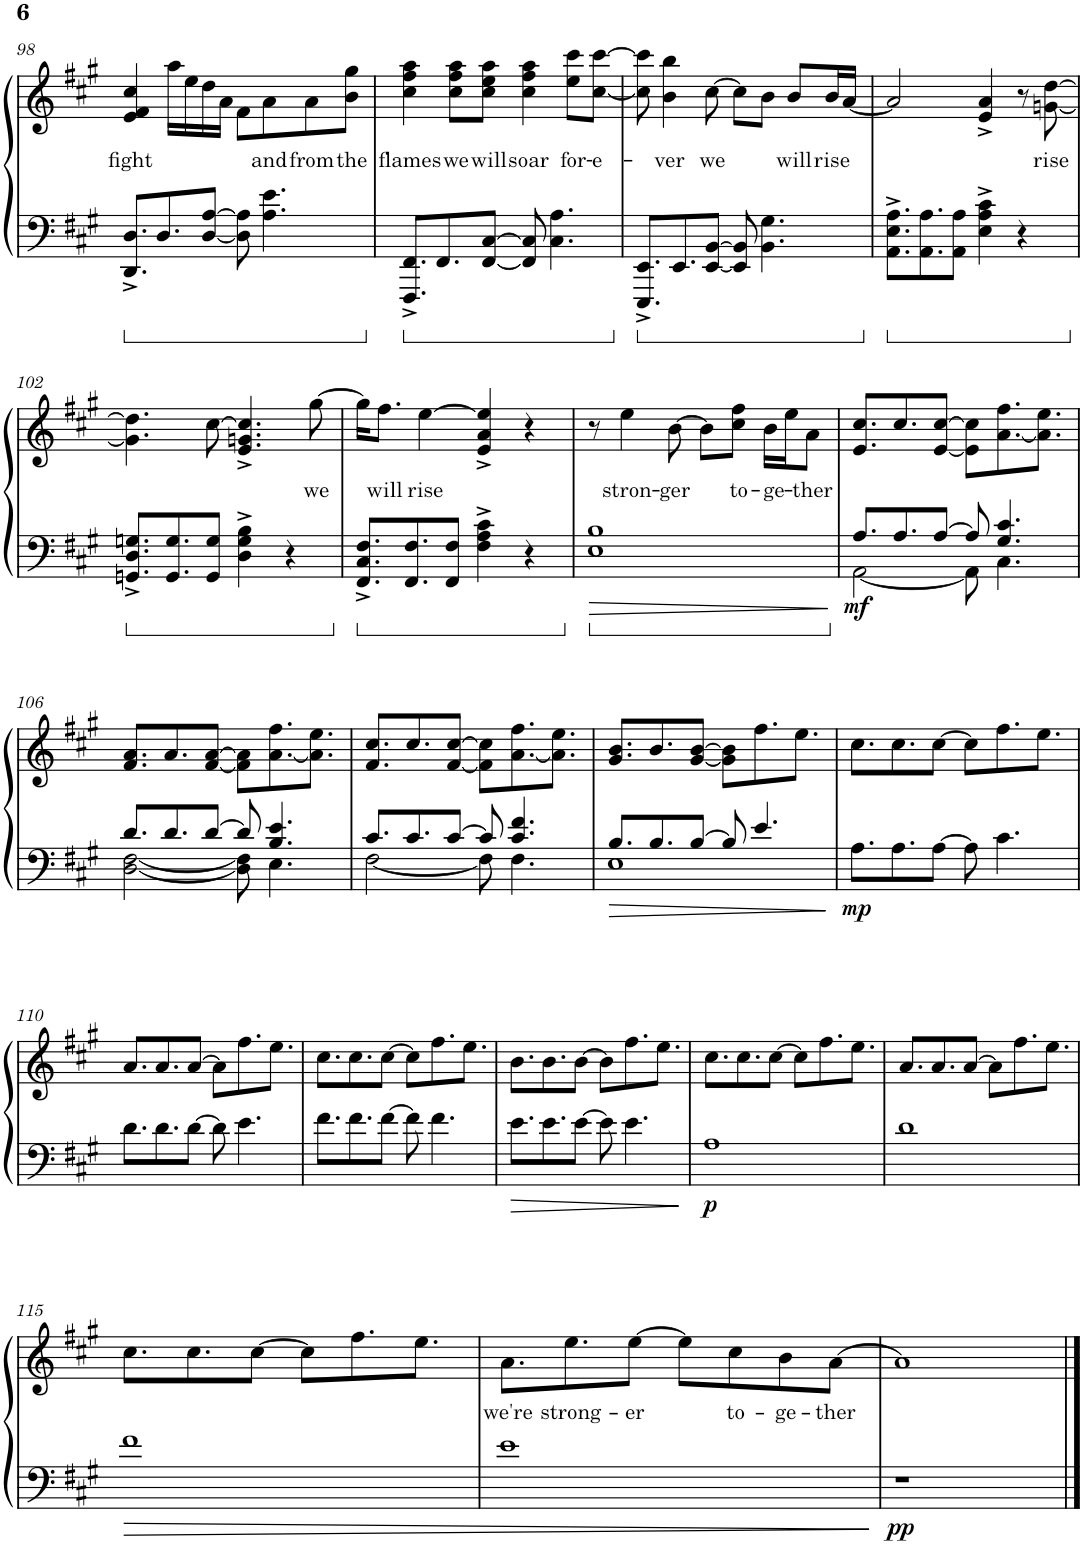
**kern	**kern	**text	**dynam
*part1	*part1	*part1	*part1
*staff2	*staff1	*staff1	*staff1/2
*I"Piano	*	*	*
*I'Pno.	*	*	*
!!LO:PB:g=z
*clefF4	*clefG2	*	*
*k[f#c#g#]	*k[f#c#g#]	*	*
*M4/4	*M4/4	*	*
=98	=98	=98	=98
!	!	!LO:LY:b	!
8.DD/^ 8.D/^L	4e/ 4f#/ 4cc#/	fight	.
8.D/	.	.	.
.	16aa\LL	.	.
.	16ee\	.	.
[8D/ [8A/J	16dd\	.	.
.	16a\JJ	.	.
8D\] 8A\]	8f#\L	.	.
!	!	!LO:LY:b	!
4.A\ 4.e\	8a\	and	.
!	!	!LO:LY:b	!
.	8a\	from	.
!	!	!LO:LY:b	!
.	8b\ 8gg#\J	the	.
=99	=99	=99	=99
!	!	!LO:LY:b	!
8.FFF#/^ 8.FF#/^L	4cc#\ 4ff#\ 4aa\	flames	.
8.FF#/	.	.	.
!	!	!LO:LY:b	!
.	8cc#\ 8ff#\ 8aa\L	we	.
!	!	!LO:LY:b	!
[8FF#/ [8C#/J	8cc#\ 8ee\ 8aa\J	will	.
!	!	!LO:LY:b	!
8FF#/] 8C#/]	4cc#\ 4ff#\ 4aa\	soar	.
4.C#\ 4.A\	.	.	.
!	!	!LO:LY:b	!
.	8ee\ 8ccc#\L	for-	.
!	!	!LO:LY:b	!
.	[8cc#\ [8ccc#\J	-e-	.
=100	=100	=100	=100
8.EEE/^ 8.EE/^L	8cc#\] 8ccc#\]	.	.
!	!	!LO:LY:b	!
.	4b\ 4bb\	-ver	.
8.EE/	.	.	.
!	!	!LO:LY:b	!
[8EE/ [8BB/J	[8cc#\	we	.
8EE/] 8BB/]	8cc#\L]	.	.
4.BB\ 4.G#\	8b\J	.	.
!	!	!LO:LY:b	!
.	8b/L	will	.
!	!	!LO:LY:b	!
.	16b/L	rise	.
.	[16a/JJ	.	.
=101	=101	=101	=101
8.AA\^ 8.E\^ 8.A\^L	2a/]	.	.
8.AA\ 8.A\	.	.	.
8AA\ 8A\J	.	.	.
4E\^ 4A\^ 4c#\^	4e/^ 4a/^	.	.
4r	8r	.	.
!	!	!LO:LY:b	!
.	[8gn\ [8dd\	rise	.
!!LO:LB:g=z
=102	=102	=102	=102
8.GGn/^ 8.D/^ 8.Gn/^L	4.g\] 4.dd\]	.	.
8.GG/ 8.G/	.	.	.
8GG/ 8G/J	[8cc#\	.	.
4D\^ 4G\^ 4B\^	4.e/^ 4.gn/^ 4.cc#/]^	.	.
4r	.	.	.
!	!	!LO:LY:b	!
.	[8gg#\	we	.
=103	=103	=103	=103
8.FF#/^ 8.C#/^ 8.F#/^L	16gg#\KL]	.	.
!	!	!LO:LY:b	!
.	8.ff#\J	will	.
8.FF#/ 8.F#/	.	.	.
!	!	!LO:LY:b	!
.	[4ee\	rise	.
8FF#/ 8F#/J	.	.	.
4F#\^ 4A\^ 4c#\^	4e/^ 4a/^ 4ee/]^	.	.
4r	4r	.	.
=104	=104	=104	=104
!	!	!	!LO:HP:b=2
1E 1B	8r	.	>
!	!	!LO:LY:b	!
.	4ee\	stron-	.
!	!	!LO:LY:b	!
.	[8b\	-ger	.
.	8b\L]	.	.
!	!	!LO:LY:b	!
.	8cc#\ 8ff#\J	to-	.
!	!	!LO:LY:b	!
.	16b\LL	-ge-	.
.	16ee\J	.	.
!	!	!LO:LY:b	!
.	8a\J	-ther	.
=105	=105	=105	=105
*^	*	*	*
!	!	!	!	!LO:DY:b=2
8.A/L	[2AA\	8.e/ 8.cc#/L	.	mf
8.A/	.	8.cc#/	.	]
[8A/J	.	[8e/ [8cc#/J	.	.
8A/]	8AA\]	8e\] 8cc#\]L	.	.
4.G#/ 4.c#/	4.C#\	[8.a\ 8.ff#\	.	.
.	.	8.a\] 8.ee\J	.	.
!!LO:LB:g=z
=106	=106	=106	=106	=106
8.d/L	[2D\ [2F#\	8.f#/ 8.a/L	.	.
8.d/	.	8.a/	.	.
[8d/J	.	[8f#/ [8a/J	.	.
8d/]	8D\] 8F#\]	8f#\] 8a\]L	.	.
4.B/ 4.e/	4.E\	[8.a\ 8.ff#\	.	.
.	.	8.a\] 8.ee\J	.	.
=107	=107	=107	=107	=107
8.c#/L	[2F#\	8.f#/ 8.cc#/L	.	.
8.c#/	.	8.cc#/	.	.
[8c#/J	.	[8f#/ [8cc#/J	.	.
8c#/]	8F#\]	8f#\] 8cc#\]L	.	.
4.c#/ 4.f#/	4.F#\	[8.a\ 8.ff#\	.	.
.	.	8.a\] 8.ee\J	.	.
=108	=108	=108	=108	=108
8.B/L	1E	8.g#/ 8.b/L	.	.
8.B/	.	8.b/	.	.
[8B/J	.	[8g#/ [8b/J	.	.
8B/]	.	8g#\] 8b\]L	.	.
4.e/	.	8.ff#\	.	.
.	.	8.ee\J	.	.
*v	*v	*	*	*
=109	=109	=109	=109
!	!	!	!LO:DY:b=2
8.A\L	8.cc#\L	.	mp
8.A\	8.cc#\	.	.
[8A\J	[8cc#\J	.	.
8A\]	8cc#\L]	.	.
4.c#\	8.ff#\	.	.
.	8.ee\J	.	.
!!LO:LB:g=z
=110	=110	=110	=110
8.d\L	8.a/L	.	.
8.d\	8.a/	.	.
[8d\J	[8a/J	.	.
8d\]	8a\L]	.	.
4.e\	8.ff#\	.	.
.	8.ee\J	.	.
=111	=111	=111	=111
8.f#\L	8.cc#\L	.	.
8.f#\	8.cc#\	.	.
[8f#\J	[8cc#\J	.	.
8f#\]	8cc#\L]	.	.
4.f#\	8.ff#\	.	.
.	8.ee\J	.	.
=112	=112	=112	=112
8.e\L	8.b\L	.	.
8.e\	8.b\	.	.
[8e\J	[8b\J	.	.
8e\]	8b\L]	.	.
4.e\	8.ff#\	.	.
.	8.ee\J	.	.
=113	=113	=113	=113
!	!	!	!LO:DY:b=2
1A	8.cc#\L	.	p
.	8.cc#\	.	.
.	[8cc#\J	.	.
.	8cc#\L]	.	.
.	8.ff#\	.	.
.	8.ee\J	.	.
=114	=114	=114	=114
1d	8.a/L	.	.
.	8.a/	.	.
.	[8a/J	.	.
.	8a\L]	.	.
.	8.ff#\	.	.
.	8.ee\J	.	.
!!LO:LB:g=z
=115	=115	=115	=115
1f#	8.cc#\L	.	.
.	8.cc#\	.	.
.	[8cc#\J	.	.
.	8cc#\L]	.	.
.	8.ff#\	.	.
.	8.ee\J	.	.
=116	=116	=116	=116
!	!	!LO:LY:b	!
1e	8.a\L	we're	.
!	!	!LO:LY:b	!
.	8.ee\	strong-	.
!	!	!LO:LY:b	!
.	[8ee\J	-er	.
.	8ee\L]	.	.
!	!	!LO:LY:b	!
.	8cc#\	to-	.
!	!	!LO:LY:b	!
.	8b\	-ge-	.
!	!	!LO:LY:b	!
.	[8a\J	-ther	.
=117	=117	=117	=117
!	!	!	!LO:DY:b=2
1r	1a]	.	pp
==	==	==	==
*-	*-	*-	*-
